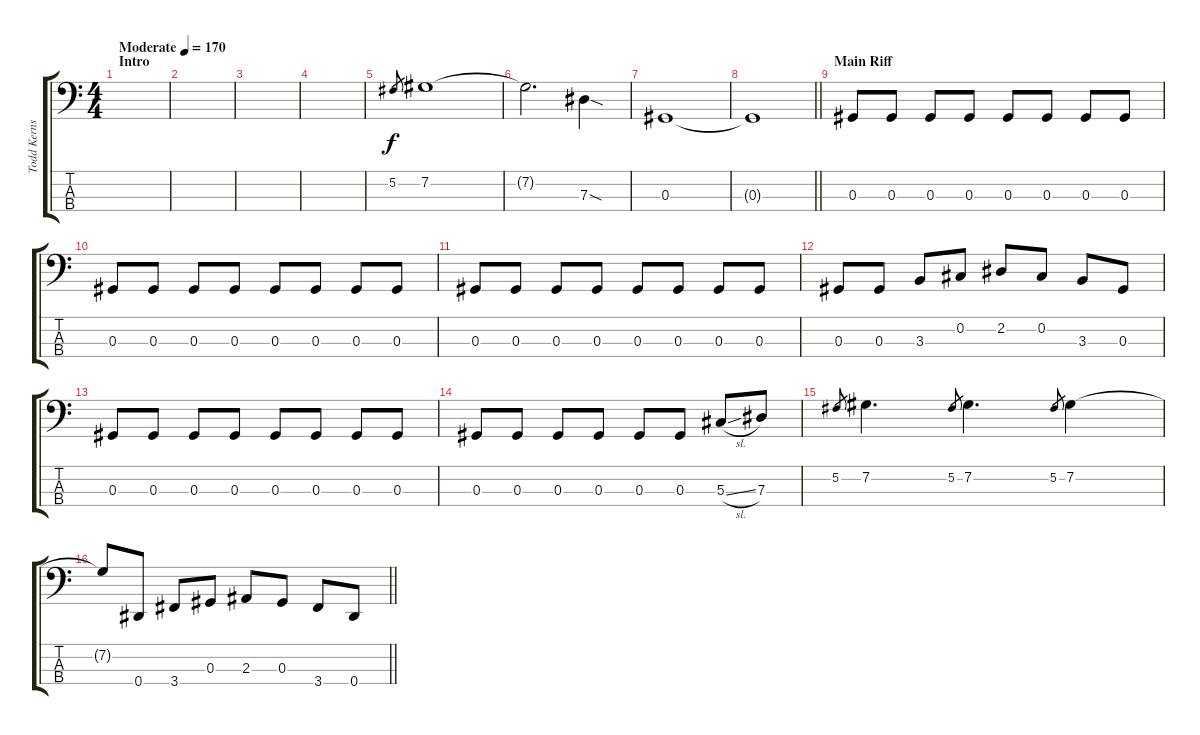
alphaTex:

\track ("Todd Kerns" "Todd Kerns") {instrument electricbasspick}
\staff {score tabs}
\tuning (Gb2 Db2 Ab1 Eb1) {hide}
\ts (4 4)
\section ("" "Intro")
\tempo (170 "Moderate")
\clef f4
\ks c
|
|
|
|
5.2.8{gr} 7.2.1 |
7.2{t}.2{d} 7.3{sod}.4 |
0.3.1 |
\barLineRight lightlight
0.3{t}.1 |
\section ("" "Main Riff")
0.3.8 0.3.8 0.3.8 0.3.8 0.3.8 0.3.8 0.3.8 0.3.8 |
0.3.8 0.3.8 0.3.8 0.3.8 0.3.8 0.3.8 0.3.8 0.3.8 |
0.3.8 0.3.8 0.3.8 0.3.8 0.3.8 0.3.8 0.3.8 0.3.8 |
0.3.8 0.3.8 3.3.8 0.2.8 2.2.8 0.2.8 3.3.8 0.3.8 |
0.3.8 0.3.8 0.3.8 0.3.8 0.3.8 0.3.8 0.3.8 0.3.8 |
0.3.8 0.3.8 0.3.8 0.3.8 0.3.8 0.3.8 5.3{sl}.8 7.3.8 |
5.2.8{gr} 7.2.4{d} 5.2.8{gr} 7.2.4{d} 5.2.8{gr} 7.2.4 |
\barLineRight lightlight
7.2{t}.8 0.4.8 3.4.8 0.3.8 2.3.8 0.3.8 3.4.8 0.4.8
